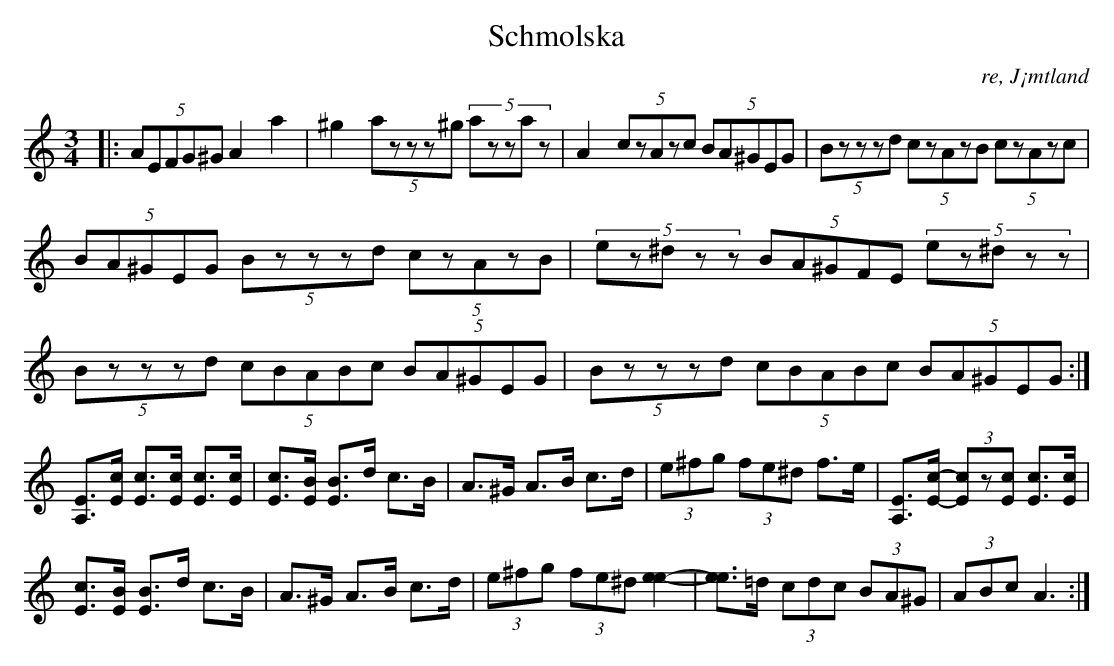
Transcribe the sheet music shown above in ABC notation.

X:1
T:Schmolska
O: re, J¡mtland
M:3/4
L:1/8
K:Am
|: (5:2AEFG^G A2 a2 | ^g2 (5:2azzz^g (5:2azzaz | A2 (5:2czAzc (5:2BA^GEG | (5:2Bzzzd (5:2czAzB (5:2czAzc |
(5:2BA^GEG (5:2Bzzzd (5:2czAzB | (5:2ez^dzz (5:2BA^GFE (5:2ez^dzz | (5:2Bzzzd (5:2cBABc (5:2BA^GEG | (5:2Bzzzd (5:2cBABc (5:2BA^GEG  :|
[EA,]>[cE] [cE]>[cE] [cE]>[cE] | [cE]>[BE] [BE]>d c>B | A>^G A>B c>d | (3e^fg (3fe^d f>e | [EA,]>[c-E-] (3[cE]z[cE] [cE]>[cE] |
[cE]>[BE] [BE]>d c>B | A>^G A>B c>d | (3e^fg (3fe^d [e2-e2-] | [ee]>=d (3cdc (3BA^G | (3ABc A3 :|]
